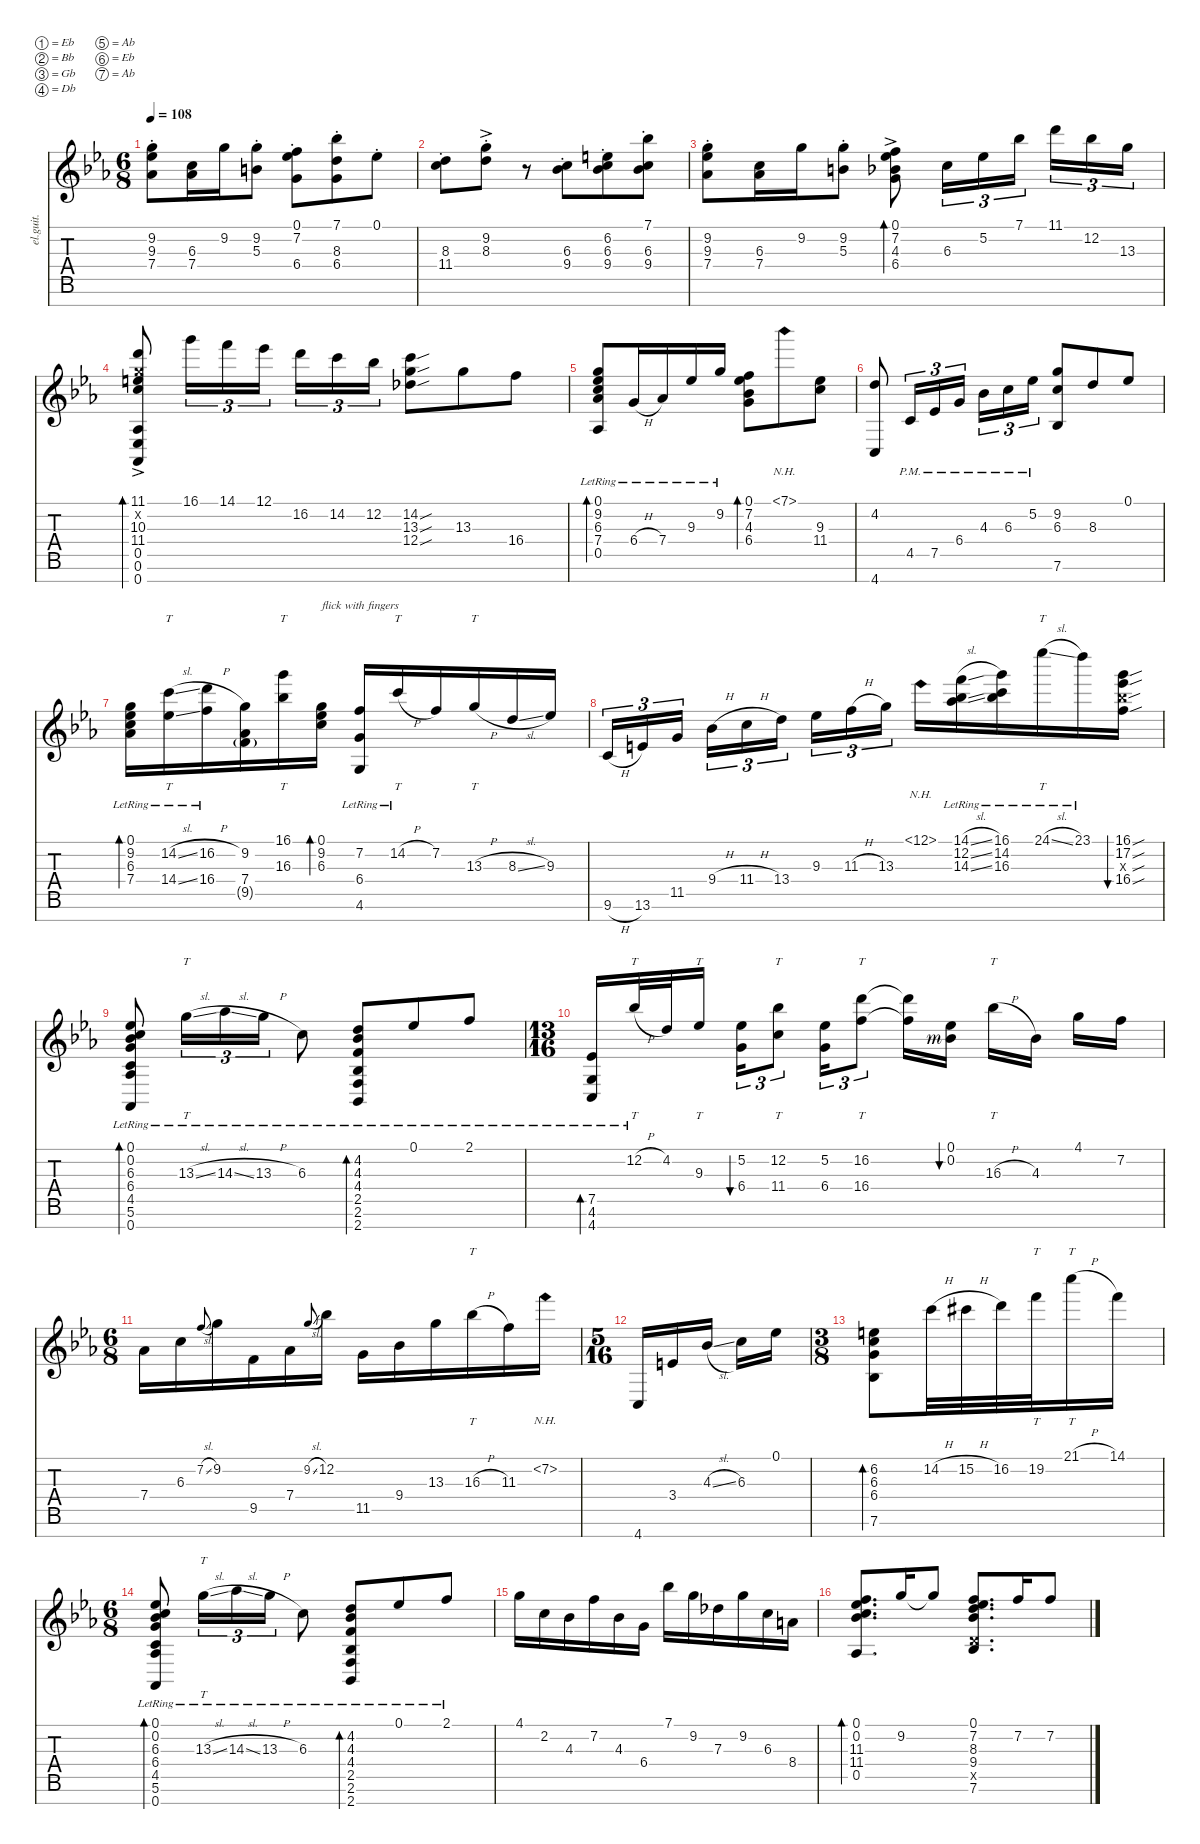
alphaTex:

\defaultSystemsLayout 4
\hideDynamics
\bracketExtendMode nobrackets
\track ("Clean Guitar" "el.guit.") {instrument electricguitarclean}
\staff {score tabs}
\tuning (Eb4 Bb3 Gb3 Db3 Ab2 Eb2 Ab1)
\ts (6 8)
\beaming (8 3 3)
\tempo 108
\clef g2
\ks cminor
(7.4{st acc b} 9.3{st acc b} 9.2{st acc forcenatural}).8{dy mf instrument electricguitarclean beam Down} (6.3{acc forcenatural} 7.4{acc b}).16{beam Down} 9.2{acc forcenatural}.16{beam Down} (5.3{st acc forcenatural} 9.2{st acc forcenatural}).8{beam Down} (6.4{st acc forcenatural} 0.1{st acc b} 7.2{st acc forcenatural}).8{beam Down} (8.3{st acc forcenatural} 7.1{st acc b} 6.4{st acc forcenatural}).8{beam Down} 0.1{st acc b}.8{beam Down} |
(11.4{st acc forcenatural} 8.3{st acc forcenatural}).8{beam Down} (9.2{ac st acc forcenatural} 8.3{ac st acc forcenatural}).8{beam Down} r.8{beam Down} (9.4{st acc b} 6.3{st acc forcenatural}).8{beam Down} (6.3{st acc forcenatural} 6.2{st acc forcenatural} 9.4{st acc b}).8{beam Down} (9.4{st acc b} 6.3{st acc forcenatural} 7.1{st acc b}).8{beam Down} |
(7.4{st acc b} 9.3{st acc b} 9.2{st acc forcenatural}).8{beam Down} (6.3{acc forcenatural} 7.4{acc b}).16{beam Down} 9.2{acc forcenatural}.16{beam Down} (5.3{st acc forcenatural} 9.2{st acc forcenatural}).8{beam Down} (6.4{ac acc forcenatural} 4.3{ac acc b} 7.2{ac acc forcenatural} 0.1{acc b}).8{bd 37 beam Down} 6.3{acc forcenatural}.16{tu (3 2) beam Down} 5.2{acc b}.16{tu (3 2) beam Down} 7.1{acc b}.16{tu (3 2) beam Down} 11.1{acc forcenatural}.16{tu (3 2) beam Down} 12.2{acc b}.16{tu (3 2) beam Down} 13.3{acc forcenatural}.16{tu (3 2) beam Down} |
(0.7{ac acc b} 0.6{ac acc b} 0.5{ac acc b} 11.4{ac acc forcenatural} 10.3{acc forcenatural} 11.1{acc forcenatural} 9.2{x acc forcenatural}).8{bd 36 beam Up} 16.1{acc forcenatural}.16{tu (3 2) beam Down} 14.1{acc forcenatural}.16{tu (3 2) beam Down} 12.1{acc b}.16{tu (3 2) beam Down} 16.2{acc forcenatural}.16{tu (3 2) beam Down} 14.2{acc forcenatural}.16{tu (3 2) beam Down} 12.2{acc b}.16{tu (3 2) beam Down} (14.2{sou acc forcenatural} 12.4{sou acc b} 13.3{sou acc forcenatural}).8{beam Down} 13.3{acc forcenatural}.8{beam Down} 16.4{acc forcenatural}.8{beam Down} |
(0.5{lr acc b} 7.4{lr acc b} 6.3{lr acc forcenatural} 9.2{lr acc forcenatural} 0.1{lr acc b}).8{bd 35 beam Up} 6.4{h lr acc forcenatural}.16{beam Up} 7.4{lr acc b}.16{beam Up} 9.3{lr acc b}.16{beam Up} 9.2{lr acc forcenatural}.16{beam Up} (6.4{acc forcenatural} 4.3{acc b} 7.2{acc forcenatural} 0.1{acc b}).8{bd 34 beam Down} 7.1{nh acc b}.8{beam Down} (9.3{acc b} 11.4{acc forcenatural}).8{beam Down} |
(4.7{acc forcenatural} 4.2{acc forcenatural}).8{beam Up} 4.5{pm acc forcenatural}.16{tu (3 2) beam Up} 7.5{pm acc b}.16{tu (3 2) beam Up} 6.4{pm acc forcenatural}.16{tu (3 2) beam Up} 4.3{pm acc b}.16{tu (3 2) beam Down} 6.3{pm acc forcenatural}.16{tu (3 2) beam Down} 5.2{pm acc b}.16{tu (3 2) beam Down} (7.6{acc b} 9.2{acc forcenatural} 6.3{acc forcenatural}).8{beam Up} 8.3{acc forcenatural}.8{beam Up} 0.1{acc b}.8{beam Up} |
(7.4{lr acc b} 6.3{lr acc forcenatural} 9.2{lr acc forcenatural} 0.1{lr acc b}).16{bd 33 beam Down} (14.4{sl lr acc b} 14.2{sl lr acc forcenatural}).16{tt beam Down} (16.4{h lr acc forcenatural} 16.2{h lr acc forcenatural}).16{beam Down} (7.4{acc b} 9.2{acc forcenatural} 9.5{g acc forcenatural}).16{beam Down} (16.3{acc b} 16.1{acc forcenatural}).16{tt beam Down} (6.3{acc forcenatural} 9.2{acc forcenatural} 0.1{acc b}).16{bd 32 txt "flick with fingers" beam Down} (4.6{lr acc forcenatural} 6.4{lr acc forcenatural} 7.2{lr acc forcenatural}).16{beam Up} 14.2{h lr acc forcenatural}.16{tt beam Up} 7.2{acc forcenatural}.16{beam Up} 13.3{h acc forcenatural}.16{tt beam Up} 8.3{sl acc forcenatural}.16{beam Up} 9.3{acc b}.16{beam Up} |
9.6{h acc forcenatural}.16{tu (3 2) beam Up} 13.6{acc forcenatural}.16{tu (3 2) beam Up} 11.5{acc forcenatural}.16{tu (3 2) beam Up} 9.4{h acc b}.16{tu (3 2) beam Down} 11.4{h acc forcenatural}.16{tu (3 2) beam Down} 13.4{acc forcenatural}.16{tu (3 2) beam Down} 9.3{acc b}.16{tu (3 2) beam Down} 11.3{h acc forcenatural}.16{tu (3 2) beam Down} 13.3{acc forcenatural}.16{tu (3 2) beam Down} 12.1{nh acc b}.16{beam Down} (14.3{sl lr acc b} 12.2{sl lr acc b} 14.1{sl lr acc forcenatural}).16{beam Down} (16.3{lr acc b} 14.2{lr acc forcenatural} 16.1{lr acc forcenatural}).16{beam Down} 24.1{sl lr acc b}.16{tt beam Down} 23.1{lr acc forcenatural}.16{beam Down} (16.3{sou x acc b} 17.2{sou acc b} 16.1{sou acc forcenatural} 16.4{sou acc forcenatural}).16{bu 30 beam Down} |
(0.7{lr acc b} 5.6{lr acc b} 4.5{lr acc forcenatural} 6.4{lr acc forcenatural} 6.3{lr acc forcenatural} 0.2{lr acc b} 0.1{lr acc b}).8{bd 31 beam Up} 13.3{sl lr acc forcenatural}.16{tt tu (3 2) beam Down} 14.3{sl lr acc b}.16{tu (3 2) beam Down} 13.3{h lr acc forcenatural}.16{tu (3 2) beam Down} 6.3{lr acc forcenatural}.8{beam Down} (2.7{lr acc b} 2.6{lr acc forcenatural} 4.4{lr acc forcenatural} 2.5{lr acc b} 4.3{lr acc b} 4.2{lr acc forcenatural}).8{bd 30 beam Up} 0.1{lr acc b}.8{beam Up} 2.1{lr acc forcenatural}.8{beam Up} |
\ts (13 16)
\beaming (16 3 3 3 2 2)
(4.7{lr acc forcenatural} 4.6{lr acc forcenatural} 7.5{lr acc b}).16{bd 32 beam Up} 12.2{h lr acc b}.32{tt beam Up} 4.2{acc forcenatural}.32{beam Up} 9.3{acc b}.16{tt beam Up} (6.4{acc forcenatural} 5.2{acc b}).16{tu (3 2) bu 33 beam Down} (11.4{acc forcenatural} 12.2{acc b}).8{tt tu (3 2) beam Down} (6.4{acc forcenatural} 5.2{acc b}).16{tu (3 2) beam Down} (16.4{acc forcenatural} 16.2{acc forcenatural}).8{tt tu (3 2) beam Down} (16.2{t acc forcenatural} 16.4{t acc forcenatural}).16{beam Down} (0.2{rf 3 acc b} 0.1{acc b}).16{bu 33 beam Down} 16.3{h acc b}.16{tt beam Down} 4.3{acc b}.16{beam Down} 4.1{acc forcenatural}.16{beam Down} 7.2{acc forcenatural}.16{beam Down} |
\ts (6 8)
\beaming (8 3 3)
7.4{acc b}.16{beam Down} 6.3{acc forcenatural}.16{beam Down} 7.2{sl acc forcenatural}.8{gr onbeat beam Up} 9.2{acc forcenatural}.16{beam Down} 9.5{acc forcenatural}.16{beam Down} 7.4{acc b}.16{beam Down} 9.2{sl acc forcenatural}.8{gr onbeat beam Up} 12.2{acc b}.16{beam Down} 11.5{acc forcenatural}.16{beam Down} 9.4{acc b}.16{beam Down} 13.3{acc forcenatural}.16{beam Down} 16.3{h acc b}.16{tt beam Down} 11.3{acc forcenatural}.16{beam Down} 7.2{nh acc forcenatural}.16{beam Down} |
\ts (5 16)
\beaming (16 3 2)
4.7{acc forcenatural}.16{beam Up} 3.4{acc forcenatural}.16{beam Up} 4.3{sl acc b}.16{beam Up} 6.3{acc forcenatural}.16{beam Down} 0.1{acc b}.16{beam Down} |
\ts (3 8)
\beaming (8 3)
(7.6{acc b} 6.4{acc forcenatural} 6.3{acc forcenatural} 6.2{acc forcenatural}).8{bd 31 beam Down} 14.2{h acc forcenatural}.32{beam Down} 15.2{h acc #}.32{beam Down} 16.2{acc forcenatural}.32{beam Down} 19.2{acc forcenatural}.32{tt beam Down} 21.1{h acc forcenatural}.16{tt beam Down} 14.1{acc forcenatural}.16{beam Down} |
\ts (6 8)
\beaming (8 3 3)
(0.7{lr acc b} 5.6{lr acc b} 4.5{lr acc forcenatural} 6.4{lr acc forcenatural} 6.3{lr acc forcenatural} 0.2{lr acc b} 0.1{lr acc b}).8{bd 31 beam Up} 13.3{sl lr acc forcenatural}.16{tt tu (3 2) beam Down} 14.3{sl lr acc b}.16{tu (3 2) beam Down} 13.3{h lr acc forcenatural}.16{tu (3 2) beam Down} 6.3{lr acc forcenatural}.8{beam Down} (2.7{lr acc b} 2.6{lr acc forcenatural} 4.4{lr acc forcenatural} 2.5{lr acc b} 4.3{lr acc b} 4.2{lr acc forcenatural}).8{bd 30 beam Up} 0.1{lr acc b}.8{beam Up} 2.1{lr acc forcenatural}.8{beam Up} |
4.1{acc forcenatural}.16{beam Down} 2.2{acc forcenatural}.16{beam Down} 4.3{acc b}.16{beam Down} 7.2{acc forcenatural}.16{beam Down} 4.3{acc b}.16{beam Down} 6.4{acc forcenatural}.16{beam Down} 7.1{acc b}.16{beam Down} 9.2{acc forcenatural}.16{beam Down} 7.3{acc b}.16{beam Down} 9.2{acc forcenatural}.16{beam Down} 6.3{acc forcenatural}.16{beam Down} 8.4{acc forcenatural}.16{beam Down} |
(0.5{acc b} 11.4{acc forcenatural} 11.3{acc forcenatural} 0.2{acc b} 0.1{acc b}).8{d bd 30 beam Up} 9.2{acc forcenatural}.16{beam Up} 9.2{t acc forcenatural}.8{beam Up} (7.6{acc b} 6.5{x acc forcenatural} 9.4{acc b} 8.3{acc forcenatural} 7.2{acc forcenatural} 0.1{acc b}).8{d beam Up} 7.2{acc forcenatural}.16{beam Up} 7.2{acc forcenatural}.8{beam Up}
